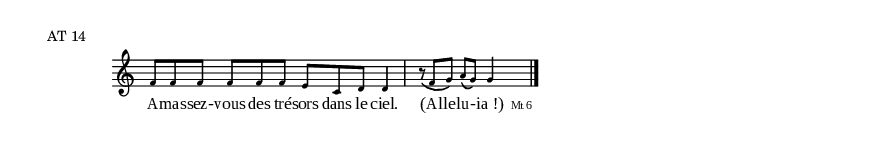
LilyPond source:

\version "2.10.0"
 \include "definitions.ly"
\markup {AT  14}


\relative c' { 
	\new Staff {
		\cadenzaOn
		
		\set Staff.instrumentName = \markup{ \center-align { } }
		\times 2/3 {f8[ f f]} 
\times 2/3 { f[ f f] }
 
\times 2/3 { e[ c d] }
 d4  \pespace \barre\pespace \times 2/3 { r8_\( f[ g\)] } a[\( g\)] g4 
		
		\endBar
	}

	\addlyrics {
		A -- mas -- sez- -- vous des tré -- sors dans le ciel. "(Al" -- le -- lu -- - -- "ia !)"
		\markup { \citation #"Mt 6" } }
	
	
}
